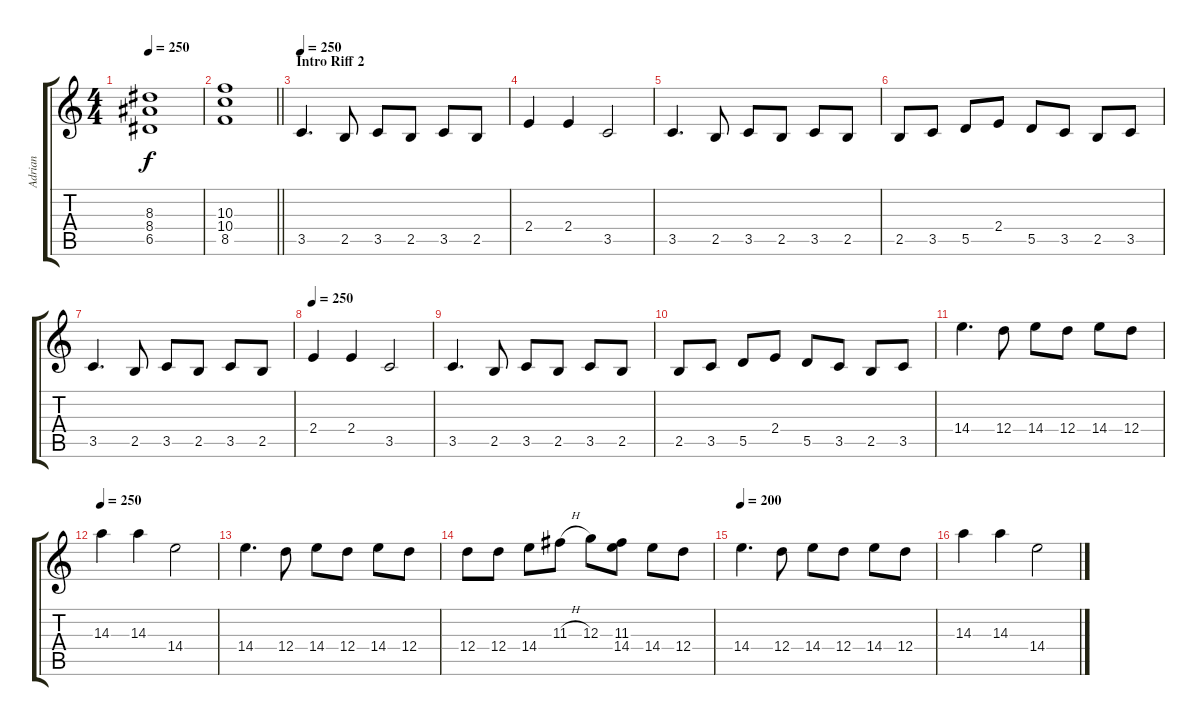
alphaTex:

\track ("Adrian" "Adrian") {instrument distortionguitar}
\staff {score tabs}
\tuning (E4 B3 G3 D3 A2 E2) {hide}
\ts (4 4)
\tempo 250
\clef g2
\ks c
(8.3 8.4 6.5).1{dy f} |
\barLineRight lightlight
(10.3 10.4 8.5).1 |
\section ("" "Intro Riff 2")
\tempo 250
3.5.4{d volume 16} 2.5.8 3.5.8 2.5.8 3.5.8 2.5.8 |
2.4.4 2.4.4 3.5.2 |
3.5.4{d} 2.5.8 3.5.8 2.5.8 3.5.8 2.5.8 |
2.5.8 3.5.8 5.5.8 2.4.8 5.5.8 3.5.8 2.5.8 3.5.8 |
3.5.4{d} 2.5.8 3.5.8 2.5.8 3.5.8 2.5.8 |
\tempo 250
2.4.4 2.4.4 3.5.2 |
3.5.4{d} 2.5.8 3.5.8 2.5.8 3.5.8 2.5.8 |
2.5.8 3.5.8 5.5.8 2.4.8 5.5.8 3.5.8 2.5.8 3.5.8 |
14.4.4{d} 12.4.8 14.4.8 12.4.8 14.4.8 12.4.8 |
\tempo 250
14.3.4 14.3.4 14.4.2 |
14.4.4{d} 12.4.8 14.4.8 12.4.8 14.4.8 12.4.8 |
12.4.8 12.4.8 14.4.8 11.3{h}.8 12.3.8 (11.3 14.4).8 14.4.8 12.4.8 |
\tempo 200
14.4.4{d} 12.4.8 14.4.8 12.4.8 14.4.8 12.4.8 |
14.3.4 14.3.4 14.4.2
